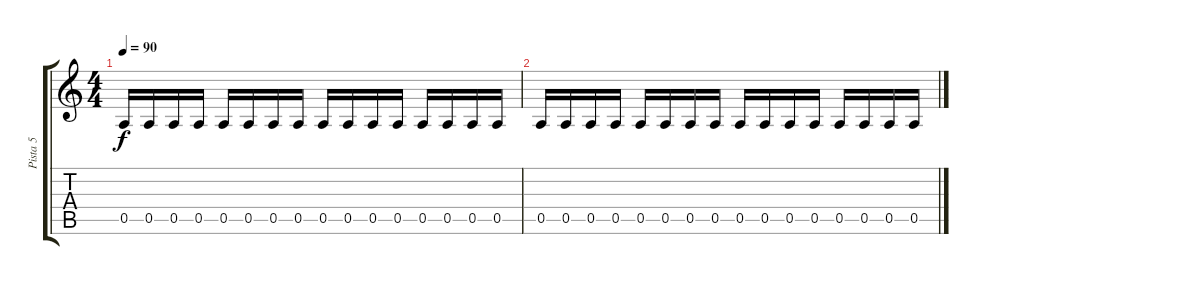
\track ("Pista 5" "Pista 5") {instrument electricbasspick}
\staff {score tabs}
\tuning (E4 B3 G3 D3 A2 E2) {hide}
\ts (4 4)
\tempo 90
\clef g2
\ks c
0.5.16{dy f} 0.5.16 0.5.16 0.5.16 0.5.16 0.5.16 0.5.16 0.5.16 0.5.16 0.5.16 0.5.16 0.5.16 0.5.16 0.5.16 0.5.16 0.5.16 |
0.5.16 0.5.16 0.5.16 0.5.16 0.5.16 0.5.16 0.5.16 0.5.16 0.5.16 0.5.16 0.5.16 0.5.16 0.5.16 0.5.16 0.5.16 0.5.16
